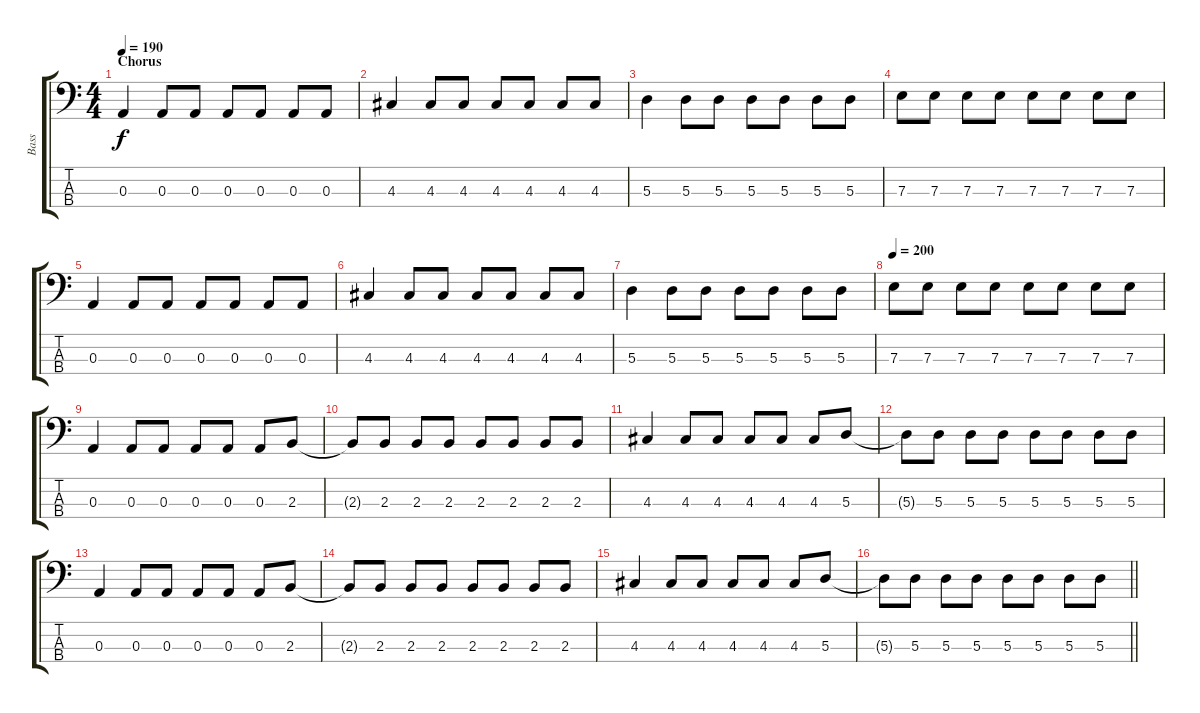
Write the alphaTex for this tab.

\track ("Bass" "Bass") {instrument electricbasspick}
\staff {score tabs}
\tuning (G2 D2 A1 E1) {hide}
\ts (4 4)
\section ("" "Chorus")
\tempo 190
\clef f4
\ks c
0.3.4{dy f} 0.3.8 0.3.8 0.3.8 0.3.8 0.3.8 0.3.8 |
4.3.4 4.3.8 4.3.8 4.3.8 4.3.8 4.3.8 4.3.8 |
5.3.4 5.3.8 5.3.8 5.3.8 5.3.8 5.3.8 5.3.8 |
7.3.8 7.3.8 7.3.8 7.3.8 7.3.8 7.3.8 7.3.8 7.3.8 |
0.3.4 0.3.8 0.3.8 0.3.8 0.3.8 0.3.8 0.3.8 |
4.3.4 4.3.8 4.3.8 4.3.8 4.3.8 4.3.8 4.3.8 |
5.3.4 5.3.8 5.3.8 5.3.8 5.3.8 5.3.8 5.3.8 |
\tempo 200
7.3.8 7.3.8 7.3.8 7.3.8 7.3.8 7.3.8 7.3.8 7.3.8 |
0.3.4 0.3.8 0.3.8 0.3.8 0.3.8 0.3.8 2.3.8 |
2.3{t}.8 2.3.8 2.3.8 2.3.8 2.3.8 2.3.8 2.3.8 2.3.8 |
4.3.4 4.3.8 4.3.8 4.3.8 4.3.8 4.3.8 5.3.8 |
5.3{t}.8 5.3.8 5.3.8 5.3.8 5.3.8 5.3.8 5.3.8 5.3.8 |
0.3.4 0.3.8 0.3.8 0.3.8 0.3.8 0.3.8 2.3.8 |
2.3{t}.8 2.3.8 2.3.8 2.3.8 2.3.8 2.3.8 2.3.8 2.3.8 |
4.3.4 4.3.8 4.3.8 4.3.8 4.3.8 4.3.8 5.3.8 |
\barLineRight lightlight
5.3{t}.8 5.3.8 5.3.8 5.3.8 5.3.8 5.3.8 5.3.8 5.3.8
